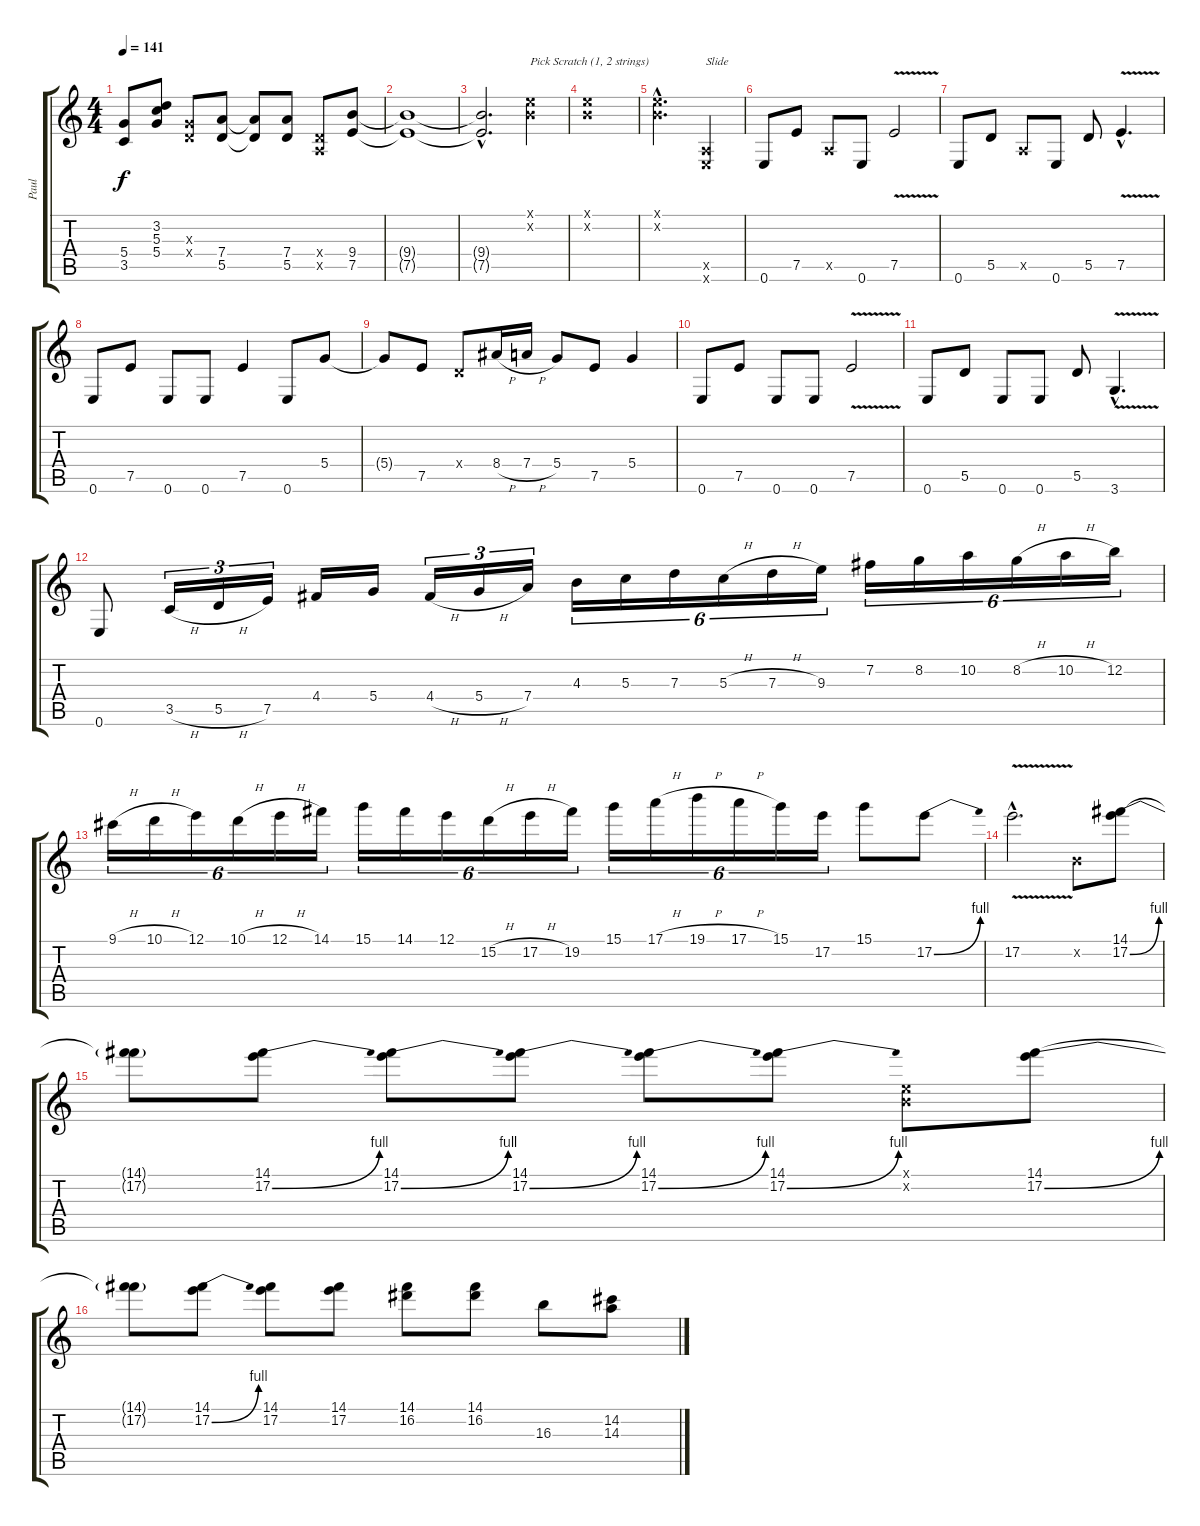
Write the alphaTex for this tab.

\track ("Paul" "Paul") {instrument distortionguitar}
\staff {score tabs}
\tuning (E4 B3 G3 D3 A2 E2) {hide}
\ts (4 4)
\tempo 141
\clef g2
\ks c
(5.4{t} 3.5{t}).8{dy f} (3.2 5.3 5.4).8 (0.3{x} 0.4{x}).8 (7.4 5.5).8 (7.4{t} 5.5{t}).8 (7.4 5.5).8 (0.4{x} 0.5{x}).8 (9.4 7.5).8 |
(9.4{t} 7.5{t}).1 |
(9.4{hac t} 7.5{hac t}).2{d} (0.1{x} 0.2{x}).4{txt "Pick Scratch (1, 2 strings)"} |
(0.1{x} 0.2{x}).1 |
(0.1{hac x} 0.2{hac x}).2{d} (0.5{x} 0.6{x}).4{txt "Slide"} |
0.6.8 7.5.8 0.5{x}.8 0.6.8 7.5{v}.2 |
0.6.8 5.5.8 0.5{x}.8 0.6.8 5.5.8 7.5{v hac}.4{d} |
0.6.8 7.5.8 0.6.8 0.6.8 7.5.4 0.6.8 5.4.8 |
5.4{t}.8 7.5.8 0.4{x}.8 8.4{h}.16 7.4{h}.16 5.4.8 7.5.8 5.4.4 |
0.6.8 7.5.8 0.6.8 0.6.8 7.5{v}.2 |
0.6.8 5.5.8 0.6.8 0.6.8 5.5.8 3.6{v hac}.4{d} |
0.6.8 3.5{h}.16{tu (3 2)} 5.5{h}.16{tu (3 2)} 7.5.16{tu (3 2)} 4.4.16 5.4.16 4.4{h}.16{tu (3 2)} 5.4{h}.16{tu (3 2)} 7.4.16{tu (3 2)} 4.3.16{tu (6 4)} 5.3.16{tu (6 4)} 7.3.16{tu (6 4)} 5.3{h}.16{tu (6 4)} 7.3{h}.16{tu (6 4)} 9.3.16{tu (6 4)} 7.2.16{tu (6 4)} 8.2.16{tu (6 4)} 10.2.16{tu (6 4)} 8.2{h}.16{tu (6 4)} 10.2{h}.16{tu (6 4)} 12.2.16{tu (6 4)} |
9.1{h}.16{tu (6 4)} 10.1{h}.16{tu (6 4)} 12.1.16{tu (6 4)} 10.1{h}.16{tu (6 4)} 12.1{h}.16{tu (6 4)} 14.1.16{tu (6 4)} 15.1.16{tu (6 4)} 14.1.16{tu (6 4)} 12.1.16{tu (6 4)} 15.2{h}.16{tu (6 4)} 17.2{h}.16{tu (6 4)} 19.2.16{tu (6 4)} 15.1.16{tu (6 4)} 17.1{h}.16{tu (6 4)} 19.1{h}.16{tu (6 4)} 17.1{h}.16{tu (6 4)} 15.1.16{tu (6 4)} 17.2.16{tu (6 4)} 15.1.8 17.2{be (bend 0 0 60 4)}.8 |
17.2{v hac}.2{d} 0.2{x}.8 (14.1 17.2{be (bend 0 0 60 4)}).8 |
(14.1{t} 17.2{t}).8 (14.1 17.2{be (bend 0 0 60 4)}).8 (14.1 17.2{be (bend 0 0 60 4)}).8 (14.1 17.2{be (bend 0 0 60 4)}).8 (14.1 17.2{be (bend 0 0 60 4)}).8 (14.1 17.2{be (bend 0 0 60 4)}).8 (0.1{x} 0.2{x}).8 (14.1 17.2{be (bend 0 0 60 4)}).8 |
(14.1{t} 17.2{t}).8 (14.1 17.2{be (bend 0 0 60 4)}).8 (14.1 17.2).8 (14.1 17.2).8 (14.1 16.2).8 (14.1 16.2).8 16.3.8 (14.2 14.3).8
